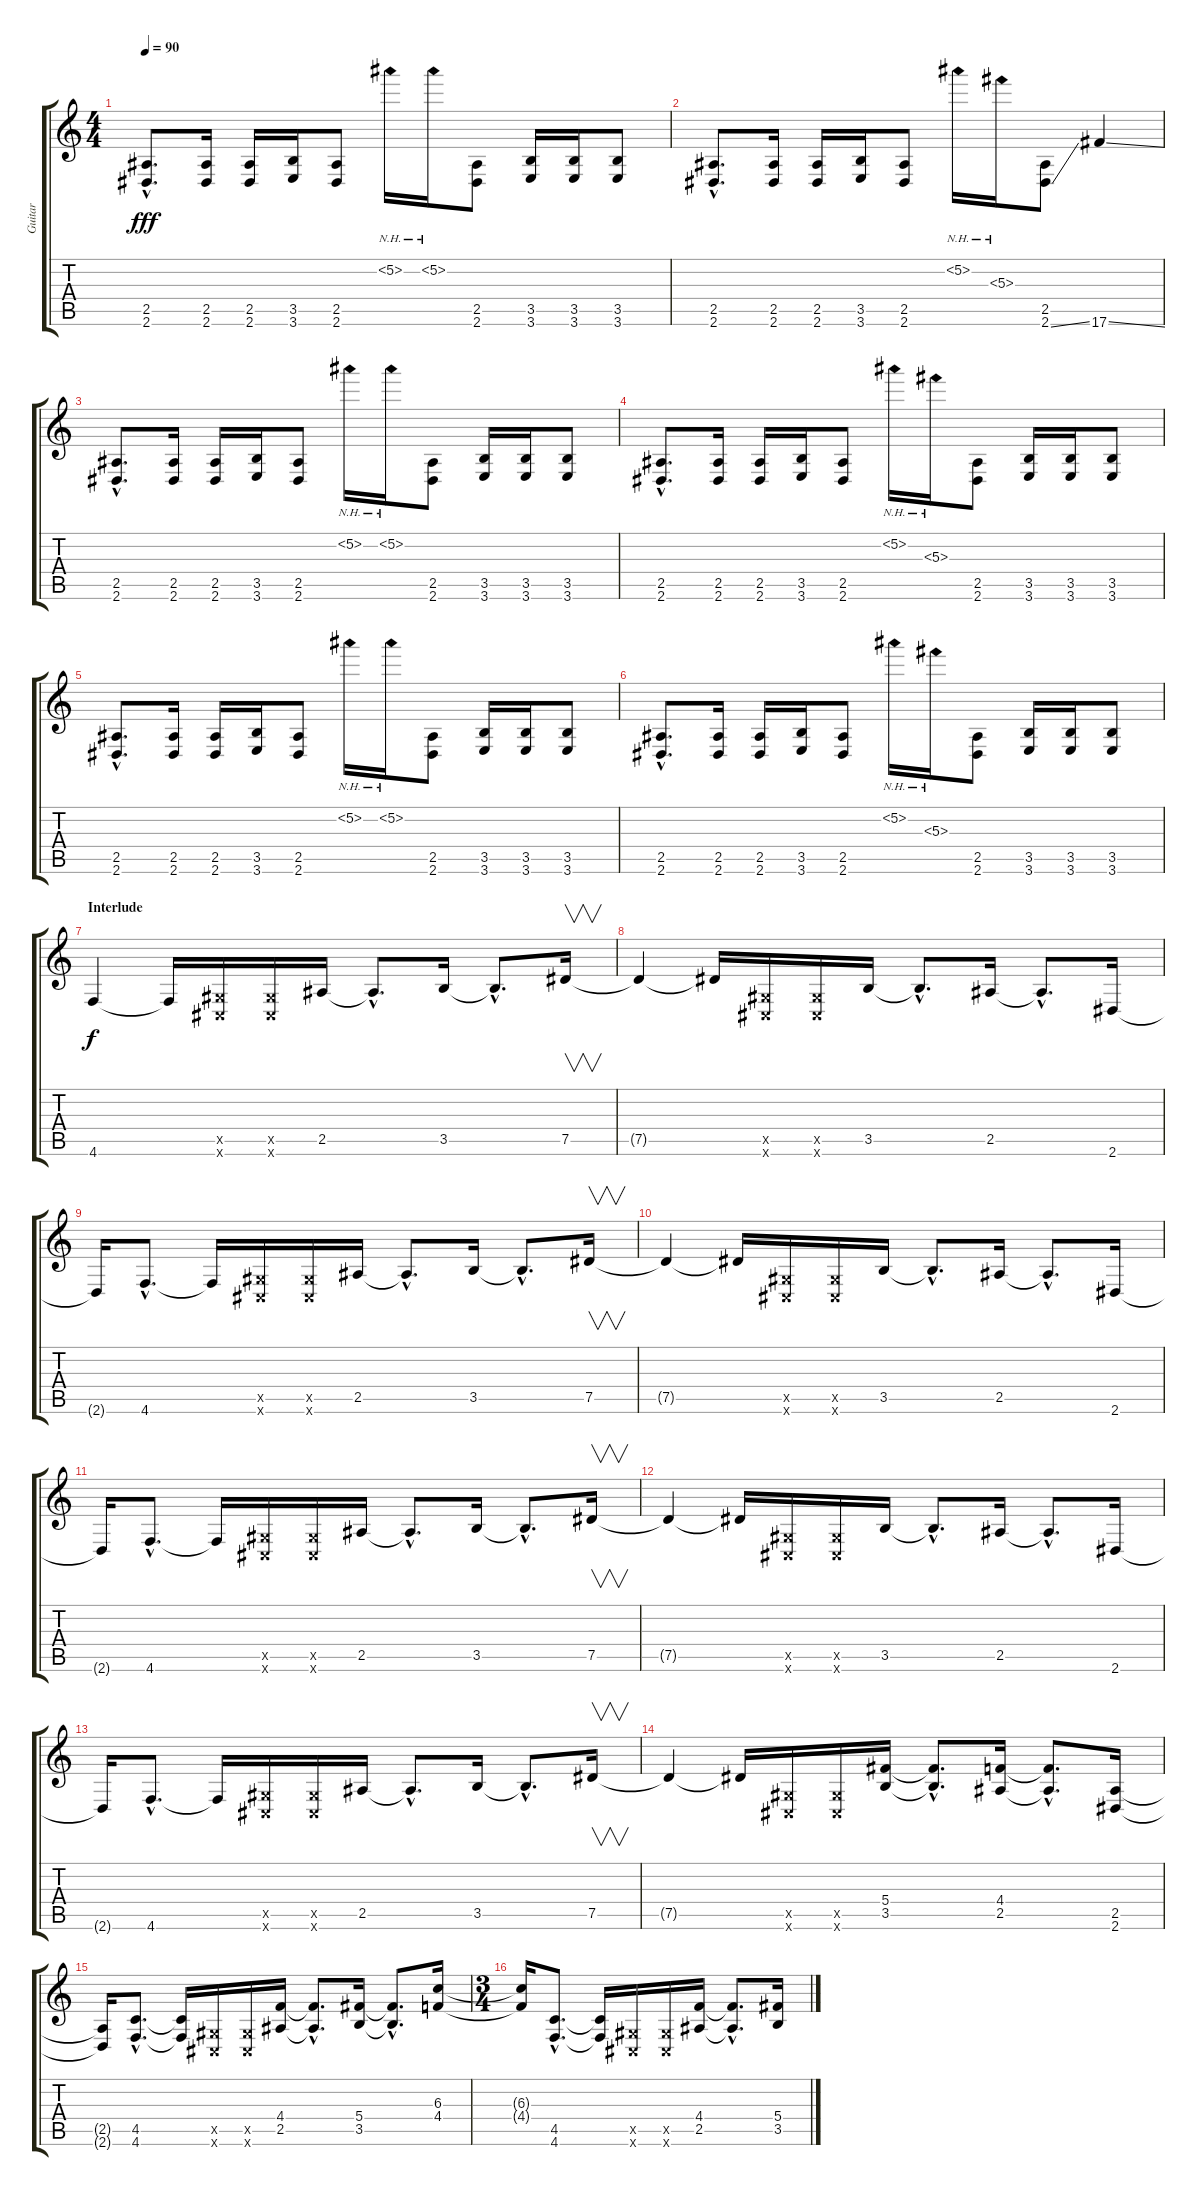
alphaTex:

\track ("Guitar" "Guitar") {instrument distortionguitar}
\staff {score tabs}
\tuning (Eb4 Bb3 Gb3 Db3 Ab2 Db2) {hide}
\ts (4 4)
\tempo 90
\clef g2
\ks c
(2.5{hac} 2.6{hac}).8{d dy fff} (2.5 2.6).16 (2.5 2.6).16 (3.5 3.6).16 (2.5 2.6).8 5.2{nh}.16 5.2{nh}.16 (2.5 2.6).8 (3.5 3.6).16 (3.5 3.6).16 (3.5 3.6).8 |
(2.5{hac} 2.6{hac}).8{d} (2.5 2.6).16 (2.5 2.6).16 (3.5 3.6).16 (2.5 2.6).8 5.2{nh}.16 5.3{nh}.16 (2.5 2.6{ss}).8 17.6{ss}.4 |
(2.5{hac} 2.6{hac}).8{d} (2.5 2.6).16 (2.5 2.6).16 (3.5 3.6).16 (2.5 2.6).8 5.2{nh}.16 5.2{nh}.16 (2.5 2.6).8 (3.5 3.6).16 (3.5 3.6).16 (3.5 3.6).8 |
(2.5{hac} 2.6{hac}).8{d} (2.5 2.6).16 (2.5 2.6).16 (3.5 3.6).16 (2.5 2.6).8 5.2{nh}.16 5.3{nh}.16 (2.5 2.6).8 (3.5 3.6).16 (3.5 3.6).16 (3.5 3.6).8 |
(2.5{hac} 2.6{hac}).8{d} (2.5 2.6).16 (2.5 2.6).16 (3.5 3.6).16 (2.5 2.6).8 5.2{nh}.16 5.2{nh}.16 (2.5 2.6).8 (3.5 3.6).16 (3.5 3.6).16 (3.5 3.6).8 |
(2.5{hac} 2.6{hac}).8{d} (2.5 2.6).16 (2.5 2.6).16 (3.5 3.6).16 (2.5 2.6).8 5.2{nh}.16 5.3{nh}.16 (2.5 2.6).8 (3.5 3.6).16 (3.5 3.6).16 (3.5 3.6).8 |
\section ("" "Interlude")
4.6.4{dy f} 4.6{t}.16 (0.5{x} 0.6{x}).16 (0.5{x} 0.6{x}).16 2.5.16 2.5{hac t}.8{d} 3.5.16 3.5{hac t}.8{d} 7.5.16{v} |
7.5{t}.4 7.5{t}.16 (0.5{x} 0.6{x}).16 (0.5{x} 0.6{x}).16 3.5.16 3.5{hac t}.8{d} 2.5.16 2.5{hac t}.8{d} 2.6.16 |
2.6{t}.16 4.6{hac}.8{d} 4.6{t}.16 (0.5{x} 0.6{x}).16 (0.5{x} 0.6{x}).16 2.5.16 2.5{hac t}.8{d} 3.5.16 3.5{hac t}.8{d} 7.5.16{v} |
7.5{t}.4 7.5{t}.16 (0.5{x} 0.6{x}).16 (0.5{x} 0.6{x}).16 3.5.16 3.5{hac t}.8{d} 2.5.16 2.5{hac t}.8{d} 2.6.16 |
2.6{t}.16 4.6{hac}.8{d} 4.6{t}.16 (0.5{x} 0.6{x}).16 (0.5{x} 0.6{x}).16 2.5.16 2.5{hac t}.8{d} 3.5.16 3.5{hac t}.8{d} 7.5.16{v} |
7.5{t}.4 7.5{t}.16 (0.5{x} 0.6{x}).16 (0.5{x} 0.6{x}).16 3.5.16 3.5{hac t}.8{d} 2.5.16 2.5{hac t}.8{d} 2.6.16 |
2.6{t}.16 4.6{hac}.8{d} 4.6{t}.16 (0.5{x} 0.6{x}).16 (0.5{x} 0.6{x}).16 2.5.16 2.5{hac t}.8{d} 3.5.16 3.5{hac t}.8{d} 7.5.16{v} |
7.5{t}.4 7.5{t}.16 (0.5{x} 0.6{x}).16 (0.5{x} 0.6{x}).16 (5.4 3.5).16 (5.4{hac t} 3.5{hac t}).8{d} (4.4 2.5).16 (4.4{hac t} 2.5{hac t}).8{d} (2.5 2.6).16 |
(2.5{t} 2.6{t}).16 (4.5{hac} 4.6{hac}).8{d} (4.5{t} 4.6{t}).16 (0.5{x} 0.6{x}).16 (0.5{x} 0.6{x}).16 (4.4 2.5).16 (4.4{hac t} 2.5{hac t}).8{d} (5.4 3.5).16 (5.4{hac t} 3.5{hac t}).8{d} (6.3 4.4).16 |
\ts (3 4)
(6.3{t} 4.4{t}).16 (4.5{hac} 4.6{hac}).8{d} (4.5{t} 4.6{t}).16 (0.5{x} 0.6{x}).16 (0.5{x} 0.6{x}).16 (4.4 2.5).16 (4.4{hac t} 2.5{hac t}).8{d} (5.4 3.5).16
